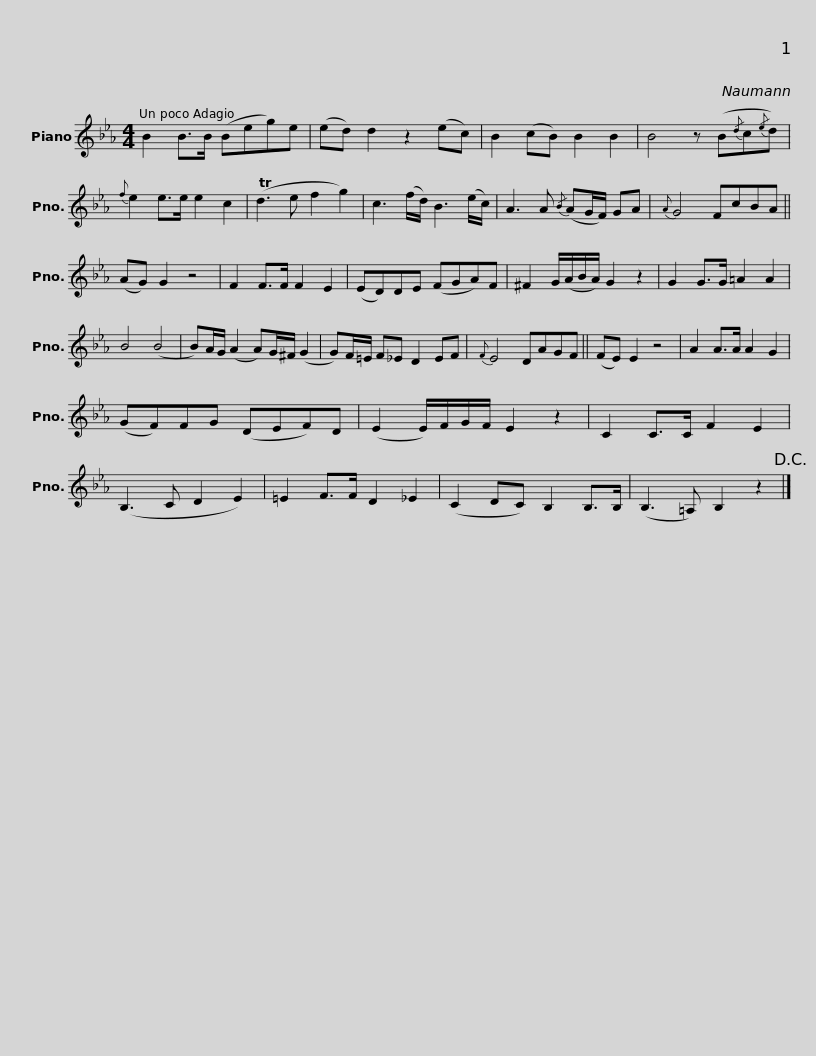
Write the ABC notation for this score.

X:1
L:1/8
M:4/4
I:linebreak $
K:Eb
V:1 treble
V:1
 B2 B>B (Beg)e | (ed) d2 z2 (ec) | B2 (cB) B2 B2 | B4 z (B{/d}c{/e}d) |${f} e2 e>e e2 c2 | %5
 (Td3 e f2 g2) | c3 (f/d/) B3 (e/c/) | A3 A{/B} (AG/F/) GA |${A} G4 FcBA || (AG) G2 z4 | %10
 F2 F>F F2 E2 | (ED)DE (FGA)F | ^F2 G/(A/B/A/) G2 z2 |$ G2 G>G =A2 A2 | B4 (B4 | %15
 B)A/G/ (A2 A)G/^F/ (G2 | G)F/=E/ F_E D2 EF |${F} E4 DAGF || (FE) E2 z4 | A2 A>A A2 G2 | %20
 (GF)FG (DEF)D | (E2 E/)F/G/F/ E2 z2 |$ C2 C>C F2 E2 | (B,3 C D2 E2) | =E2 F>F D2 _E2 | %25
 (C2 DC) B,2 B,>B, |$ (B,3 =A,) B,2 z2!D.C.! |] %27
